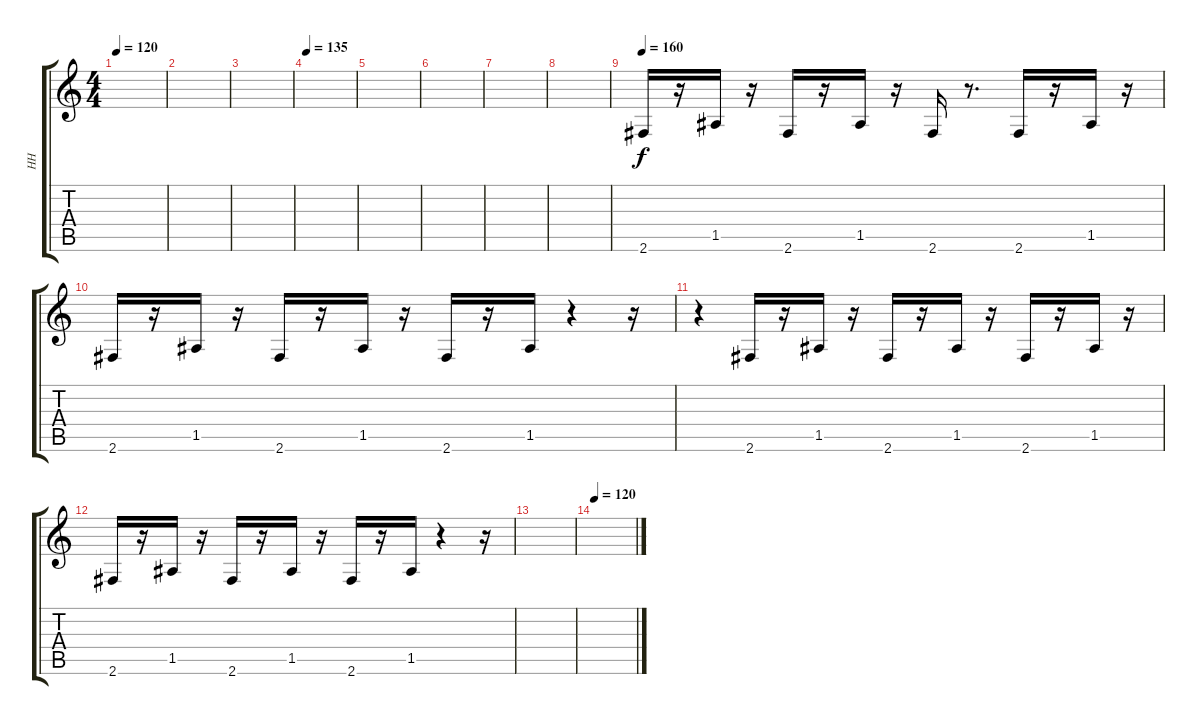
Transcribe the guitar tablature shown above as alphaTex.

\track ("HH" "HH") {instrument acousticguitarsteel}
\staff {score tabs}
\tuning (E4 B3 G3 D3 A2 E2) {hide}
\ts (4 4)
\tempo 120
\clef g2
\ks c
|
|
|
\tempo 135
|
|
|
|
|
\tempo 160
2.6.16 r.16 1.5.16 r.16 2.6.16 r.16 1.5.16 r.16 2.6.16 r.8{d} 2.6.16 r.16 1.5.16 r.16 |
2.6.16 r.16 1.5.16 r.16 2.6.16 r.16 1.5.16 r.16 2.6.16 r.16 1.5.16 r.4 r.16 |
r.4 2.6.16 r.16 1.5.16 r.16 2.6.16 r.16 1.5.16 r.16 2.6.16 r.16 1.5.16 r.16 |
2.6.16 r.16 1.5.16 r.16 2.6.16 r.16 1.5.16 r.16 2.6.16 r.16 1.5.16 r.4 r.16 |
|
\tempo 120
